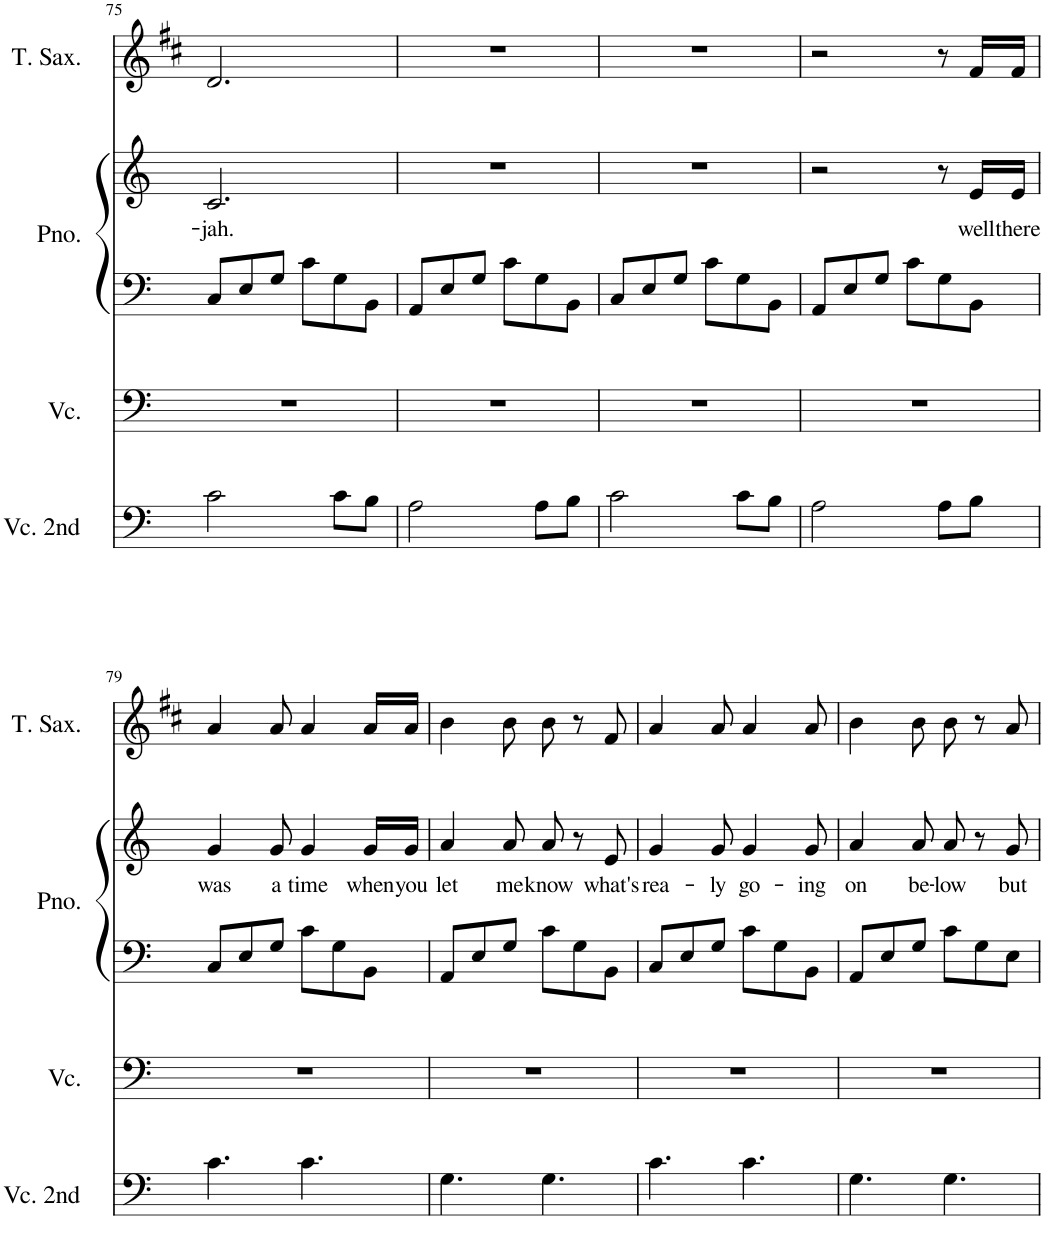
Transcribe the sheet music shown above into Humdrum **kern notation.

**kern	**kern	**kern	**kern	**text	**kern
*part4	*part3	*part2	*part2	*part2	*part1
*staff5	*staff4	*staff3	*staff2	*staff2	*staff1
*I"Violoncello 2nd time	*I"Violoncello 1st time	*I"Piano	*	*	*I"Tenor Saxophone
*I'Vc. 2nd	*I'Vc.	*I'Pno.	*	*	*I'T. Sax.
!!LO:PB:g=z
*clefF4	*clefF4	*clefF4	*clefG2	*	*clefG2
*	*	*	*	*	*Trd8c14
*k[]	*k[]	*k[]	*k[]	*	*k[f#c#]
*M6/8	*M6/8	*M6/8	*M6/8	*	*M6/8
=75	=75	=75	=75	=75	=75
!	!	!	!	!LO:LY:b	!
2c\	2.r	8C/L	2.c/	-jah.	2.d/
.	.	8E/	.	.	.
.	.	8G/J	.	.	.
.	.	8c\L	.	.	.
8c\L	.	8G\	.	.	.
8B\J	.	8BB\J	.	.	.
=76	=76	=76	=76	=76	=76
2A\	2.r	8AA/L	2.r	.	2.r
.	.	8E/	.	.	.
.	.	8G/J	.	.	.
.	.	8c\L	.	.	.
8A\L	.	8G\	.	.	.
8B\J	.	8BB\J	.	.	.
=77	=77	=77	=77	=77	=77
2c\	2.r	8C/L	2.r	.	2.r
.	.	8E/	.	.	.
.	.	8G/J	.	.	.
.	.	8c\L	.	.	.
8c\L	.	8G\	.	.	.
8B\J	.	8BB\J	.	.	.
=78	=78	=78	=78	=78	=78
2A\	2.r	8AA/L	2r	.	2r
.	.	8E/	.	.	.
.	.	8G/J	.	.	.
.	.	8c\L	.	.	.
8A\L	.	8G\	8r	.	8r
!	!	!	!	!LO:LY:b	!
8B\J	.	8BB\J	16e/LL	well	16f#/LL
!	!	!	!	!LO:LY:b	!
.	.	.	16e/JJ	there	16f#/JJ
!!LO:LB:g=z
=79	=79	=79	=79	=79	=79
!	!	!	!	!LO:LY:b	!
4.c\	2.r	8C/L	4g/	was	4a/
.	.	8E/	.	.	.
!	!	!	!	!LO:LY:b	!
.	.	8G/J	8g/	a	8a/
!	!	!	!	!LO:LY:b	!
4.c\	.	8c\L	4g/	time	4a/
.	.	8G\	.	.	.
!	!	!	!	!LO:LY:b	!
.	.	8BB\J	16g/LL	when	16a/LL
!	!	!	!	!LO:LY:b	!
.	.	.	16g/JJ	you	16a/JJ
=80	=80	=80	=80	=80	=80
!	!	!	!	!LO:LY:b	!
4.G\	2.r	8AA/L	4a/	let	4b\
.	.	8E/	.	.	.
!	!	!	!	!LO:LY:b	!
.	.	8G/J	8a/	me	8b\
!	!	!	!	!LO:LY:b	!
4.G\	.	8c\L	8a/	know	8b\
.	.	8G\	8r	.	8r
!	!	!	!	!LO:LY:b	!
.	.	8BB\J	8e/	what's	8f#/
=81	=81	=81	=81	=81	=81
!	!	!	!	!LO:LY:b	!
4.c\	2.r	8C/L	4g/	rea-	4a/
.	.	8E/	.	.	.
!	!	!	!	!LO:LY:b	!
.	.	8G/J	8g/	-ly	8a/
!	!	!	!	!LO:LY:b	!
4.c\	.	8c\L	4g/	go-	4a/
.	.	8G\	.	.	.
!	!	!	!	!LO:LY:b	!
.	.	8BB\J	8g/	-ing	8a/
=82	=82	=82	=82	=82	=82
!	!	!	!	!LO:LY:b	!
4.G\	2.r	8AA/L	4a/	on	4b\
.	.	8E/	.	.	.
!	!	!	!	!LO:LY:b	!
.	.	8G/J	8a/	be-	8b\
!	!	!	!	!LO:LY:b	!
4.G\	.	8c\L	8a/	-low	8b\
.	.	8G\	8r	.	8r
!	!	!	!	!LO:LY:b	!
.	.	8E\J	8g/	but	8a/
=	=	=	=	=	=
*-	*-	*-	*-	*-	*-
